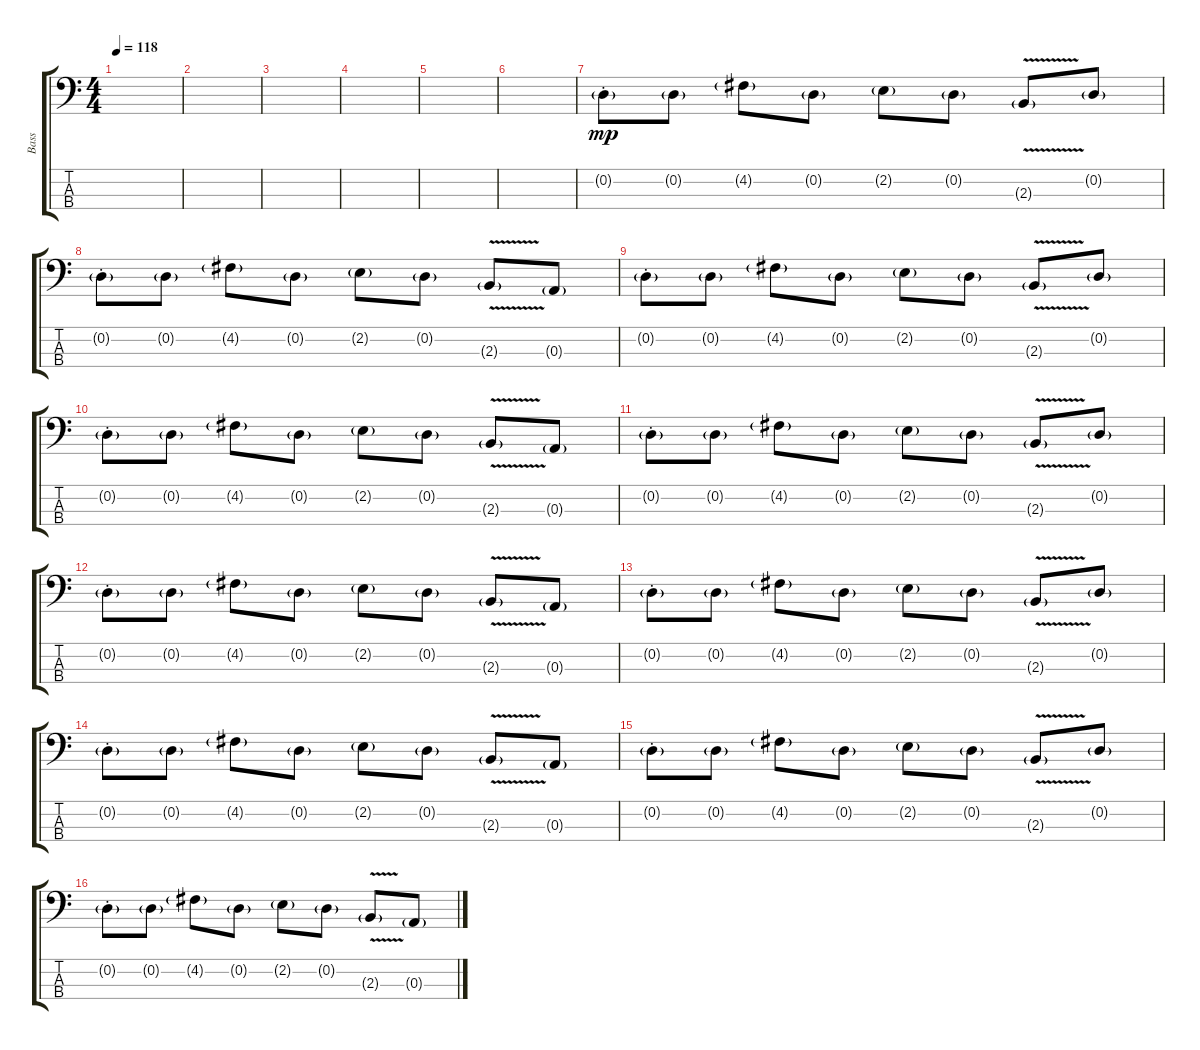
\track ("Bass" "Bass") {instrument electricbassfinger}
\staff {score tabs}
\tuning (G2 D2 A1 D1) {hide}
\ts (4 4)
\tempo 118
\clef f4
\ks c
|
|
|
|
|
|
0.2{g st}.8{dy mp} 0.2{g}.8 4.2{g}.8 0.2{g}.8 2.2{g}.8 0.2{g}.8 2.3{v g}.8 0.2{g}.8 |
0.2{g st}.8 0.2{g}.8 4.2{g}.8 0.2{g}.8 2.2{g}.8 0.2{g}.8 2.3{v g}.8 0.3{g}.8 |
0.2{g st}.8 0.2{g}.8 4.2{g}.8 0.2{g}.8 2.2{g}.8 0.2{g}.8 2.3{v g}.8 0.2{g}.8 |
0.2{g st}.8 0.2{g}.8 4.2{g}.8 0.2{g}.8 2.2{g}.8 0.2{g}.8 2.3{v g}.8 0.3{g}.8 |
0.2{g st}.8 0.2{g}.8 4.2{g}.8 0.2{g}.8 2.2{g}.8 0.2{g}.8 2.3{v g}.8 0.2{g}.8 |
0.2{g st}.8 0.2{g}.8 4.2{g}.8 0.2{g}.8 2.2{g}.8 0.2{g}.8 2.3{v g}.8 0.3{g}.8 |
0.2{g st}.8 0.2{g}.8 4.2{g}.8 0.2{g}.8 2.2{g}.8 0.2{g}.8 2.3{v g}.8 0.2{g}.8 |
0.2{g st}.8 0.2{g}.8 4.2{g}.8 0.2{g}.8 2.2{g}.8 0.2{g}.8 2.3{v g}.8 0.3{g}.8 |
0.2{g st}.8 0.2{g}.8 4.2{g}.8 0.2{g}.8 2.2{g}.8 0.2{g}.8 2.3{v g}.8 0.2{g}.8 |
0.2{g st}.8 0.2{g}.8 4.2{g}.8 0.2{g}.8 2.2{g}.8 0.2{g}.8 2.3{v g}.8 0.3{g}.8
